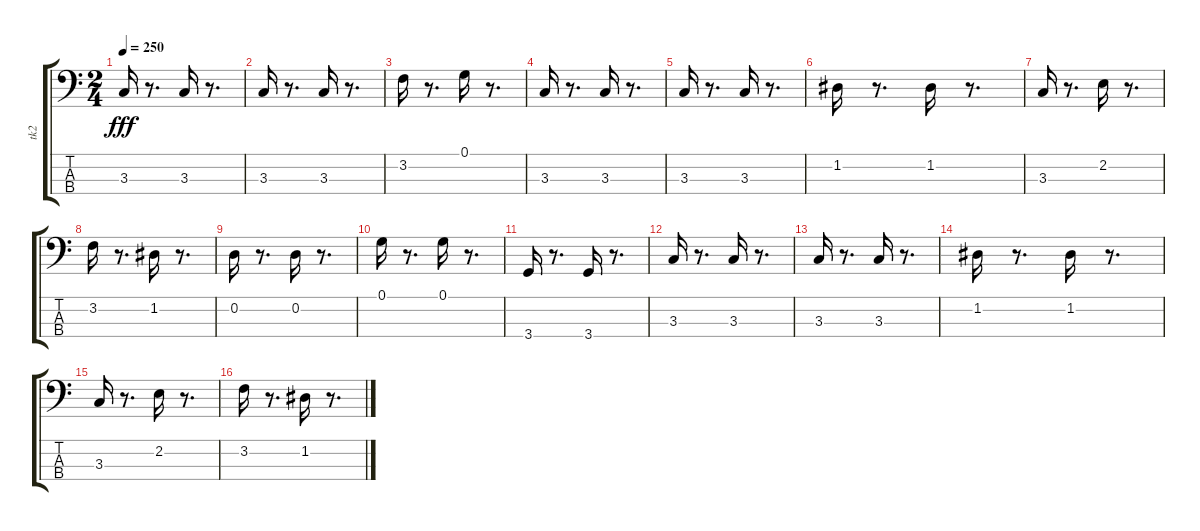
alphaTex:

\track ("tk2" "tk2") {instrument electricbassfinger}
\staff {score tabs}
\tuning (G2 D2 A1 E1) {hide}
\ts (2 4)
\tempo 250
\clef f4
\ks c
3.3.16{dy fff} r.8{d} 3.3.16 r.8{d} |
3.3.16 r.8{d} 3.3.16 r.8{d} |
3.2.16 r.8{d} 0.1.16 r.8{d} |
3.3.16 r.8{d} 3.3.16 r.8{d} |
3.3.16 r.8{d} 3.3.16 r.8{d} |
1.2.16 r.8{d} 1.2.16 r.8{d} |
3.3.16 r.8{d} 2.2.16 r.8{d} |
3.2.16 r.8{d} 1.2.16 r.8{d} |
0.2.16 r.8{d} 0.2.16 r.8{d} |
0.1.16 r.8{d} 0.1.16 r.8{d} |
3.4.16 r.8{d} 3.4.16 r.8{d} |
3.3.16 r.8{d} 3.3.16 r.8{d} |
3.3.16 r.8{d} 3.3.16 r.8{d} |
1.2.16 r.8{d} 1.2.16 r.8{d} |
3.3.16 r.8{d} 2.2.16 r.8{d} |
3.2.16 r.8{d} 1.2.16 r.8{d}
